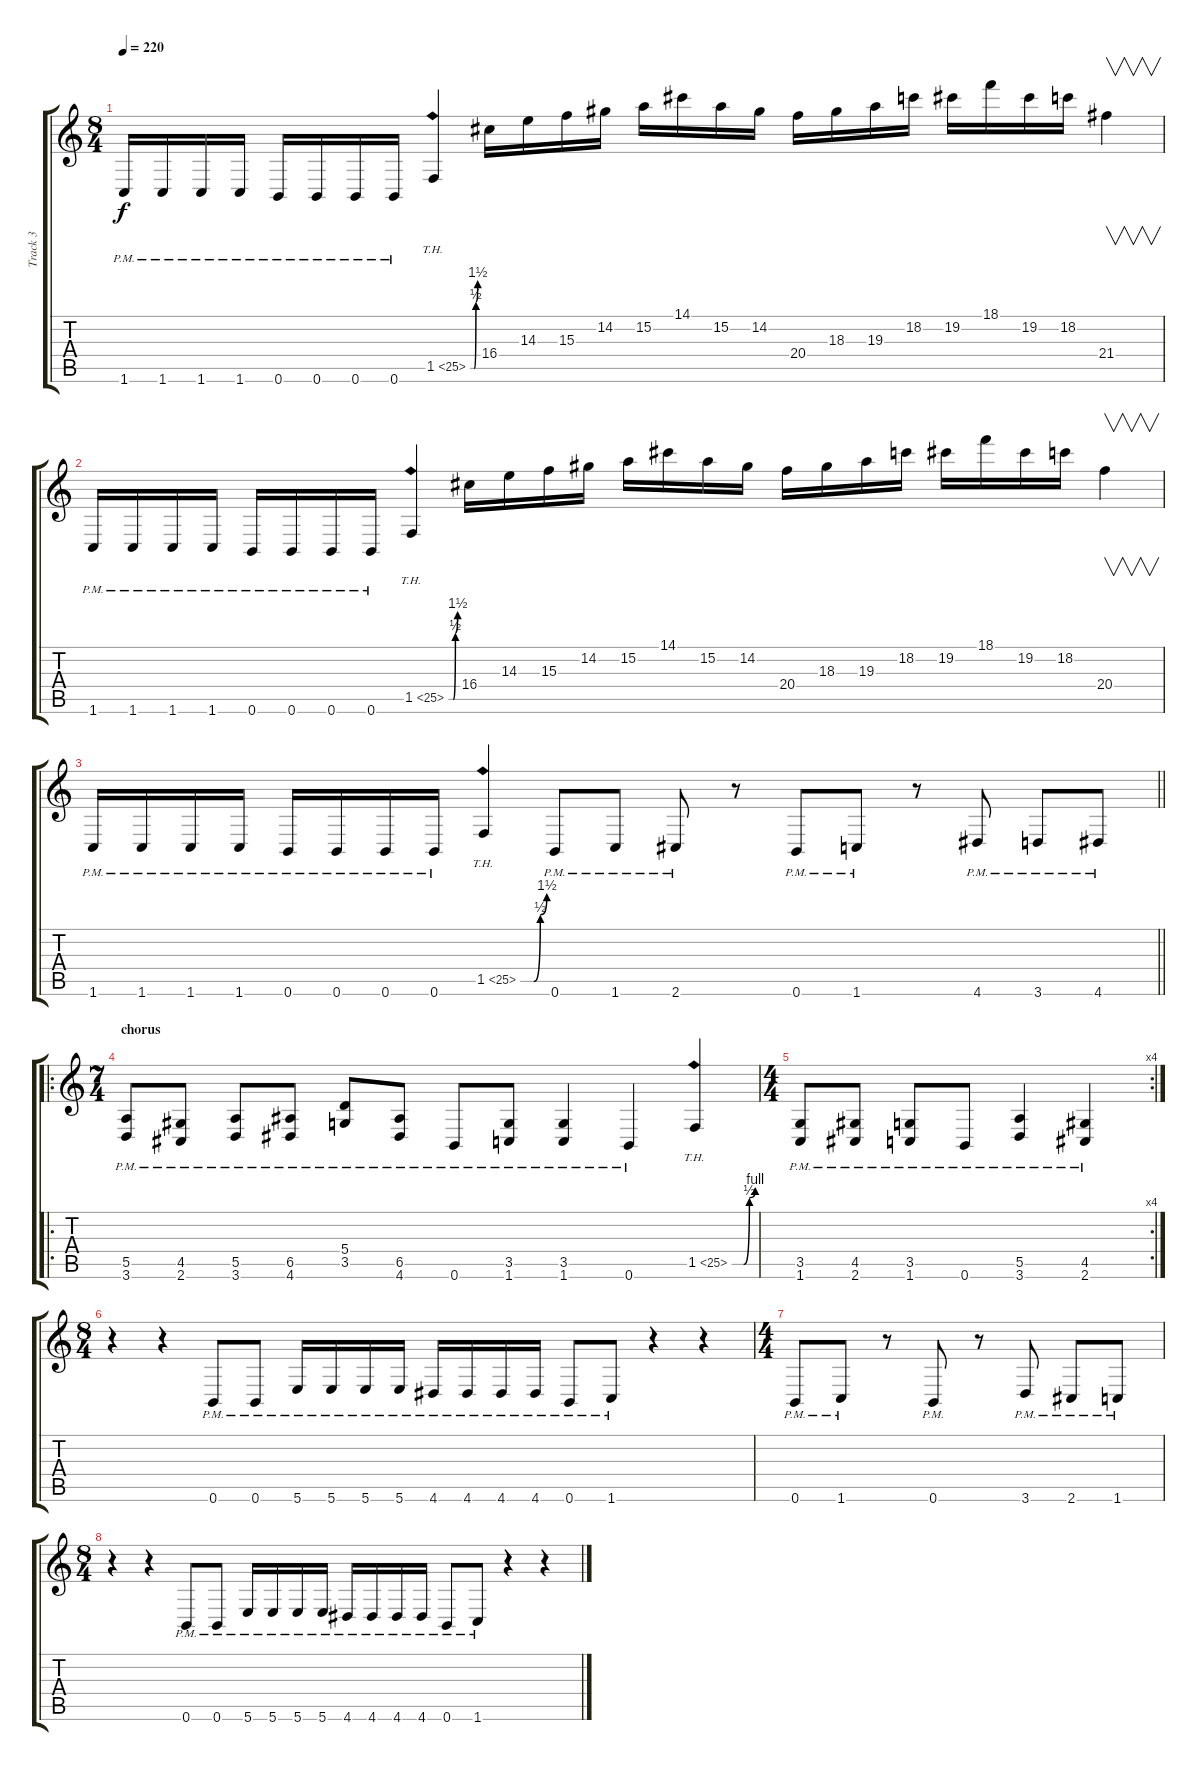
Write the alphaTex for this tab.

\track ("Track 3" "Track 3") {instrument distortionguitar}
\staff {score tabs}
\tuning (B3 Gb3 D3 A2 E2 B1) {hide}
\ts (8 4)
\tempo 220
\clef g2
\ks c
1.6{pm}.16{dy f} 1.6{pm}.16 1.6{pm}.16 1.6{pm}.16 0.6{pm}.16 0.6{pm}.16 0.6{pm}.16 0.6{pm}.16 1.5{be (custom 0 0 15 0 30 0 45 2 60 6) th 24}.4 16.4.16 14.3.16 15.3.16 14.2.16 15.2.16 14.1.16 15.2.16 14.2.16 20.4.16 18.3.16 19.3.16 18.2.16 19.2.16 18.1.16 19.2.16 18.2.16 21.4.4{v} |
1.6{pm}.16 1.6{pm}.16 1.6{pm}.16 1.6{pm}.16 0.6{pm}.16 0.6{pm}.16 0.6{pm}.16 0.6{pm}.16 1.5{be (custom 0 0 15 0 30 0 45 2 60 6) th 24}.4 16.4.16 14.3.16 15.3.16 14.2.16 15.2.16 14.1.16 15.2.16 14.2.16 20.4.16 18.3.16 19.3.16 18.2.16 19.2.16 18.1.16 19.2.16 18.2.16 20.4.4{v} |
\barLineRight lightlight
1.6{pm}.16 1.6{pm}.16 1.6{pm}.16 1.6{pm}.16 0.6{pm}.16 0.6{pm}.16 0.6{pm}.16 0.6{pm}.16 1.5{be (custom 0 0 15 0 30 0 45 2 60 6) th 24}.4 0.6{pm}.8 1.6{pm}.8 2.6{pm}.8 r.8 0.6{pm}.8 1.6{pm}.8 r.8 4.6{pm}.8 3.6{pm}.8 4.6{pm}.8 |
\ro
\ts (7 4)
\section ("" "chorus")
(5.5{pm} 3.6{pm}).8 (4.5{pm} 2.6{pm}).8 (5.5{pm} 3.6{pm}).8 (6.5{pm} 4.6{pm}).8 (5.4{pm} 3.5{pm}).8 (6.5{pm} 4.6{pm}).8 0.6{pm}.8 (3.5{pm} 1.6{pm}).8 (3.5{pm} 1.6{pm}).4 0.6{pm}.4 1.5{be (custom 0 0 15 0 30 0 45 2 60 4) th 24}.4 |
\rc 4
\ts (4 4)
(3.5{pm} 1.6{pm}).8 (4.5{pm} 2.6{pm}).8 (3.5{pm} 1.6{pm}).8 0.6{pm}.8 (5.5{pm} 3.6{pm}).4 (4.5{pm} 2.6{pm}).4 |
\ts (8 4)
r.4 r.4 0.6{pm}.8 0.6{pm}.8 5.6{pm}.16 5.6{pm}.16 5.6{pm}.16 5.6{pm}.16 4.6{pm}.16 4.6{pm}.16 4.6{pm}.16 4.6{pm}.16 0.6{pm}.8 1.6{pm}.8 r.4 r.4 |
\ts (4 4)
0.6{pm}.8 1.6{pm}.8 r.8 0.6{pm}.8 r.8 3.6{pm}.8 2.6{pm}.8 1.6{pm}.8 |
\ts (8 4)
r.4 r.4 0.6{pm}.8 0.6{pm}.8 5.6{pm}.16 5.6{pm}.16 5.6{pm}.16 5.6{pm}.16 4.6{pm}.16 4.6{pm}.16 4.6{pm}.16 4.6{pm}.16 0.6{pm}.8 1.6{pm}.8 r.4 r.4
